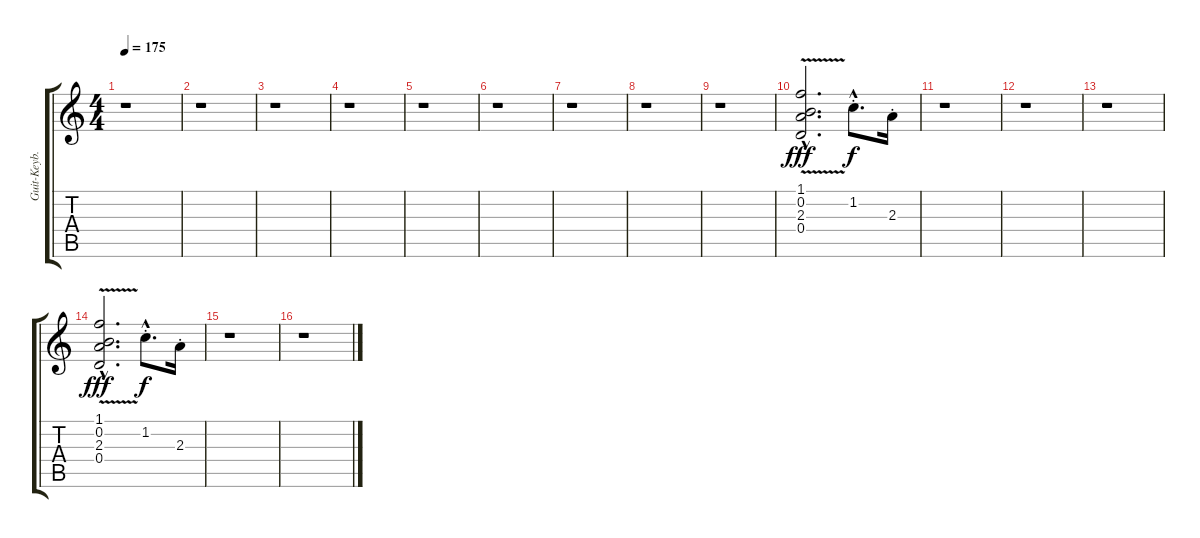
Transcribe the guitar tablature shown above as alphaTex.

\track ("Guit-Keyb." "Guit-Keyb.") {instrument overdrivenguitar}
\staff {score tabs}
\tuning (E4 B3 G3 D3 A2 E2) {hide}
\ts (4 4)
\tempo 175
\clef g2
\ks c
r.1{dy fff instrument overdrivenguitar} |
r.1 |
r.1 |
r.1 |
r.1 |
r.1 |
r.1 |
r.1 |
r.1 |
(1.1{hac} 0.2{v hac} 2.3{hac} 0.4{v hac}).2{d volume 8 instrument acousticguitarsteel} 1.2{hac st}.8{d dy f} 2.3{st}.16 |
r.1 |
r.1 |
r.1 |
(1.1{hac} 0.2{v hac} 2.3{hac} 0.4{v hac}).2{d dy fff} 1.2{hac st}.8{d dy f} 2.3{st}.16 |
r.1 |
r.1
